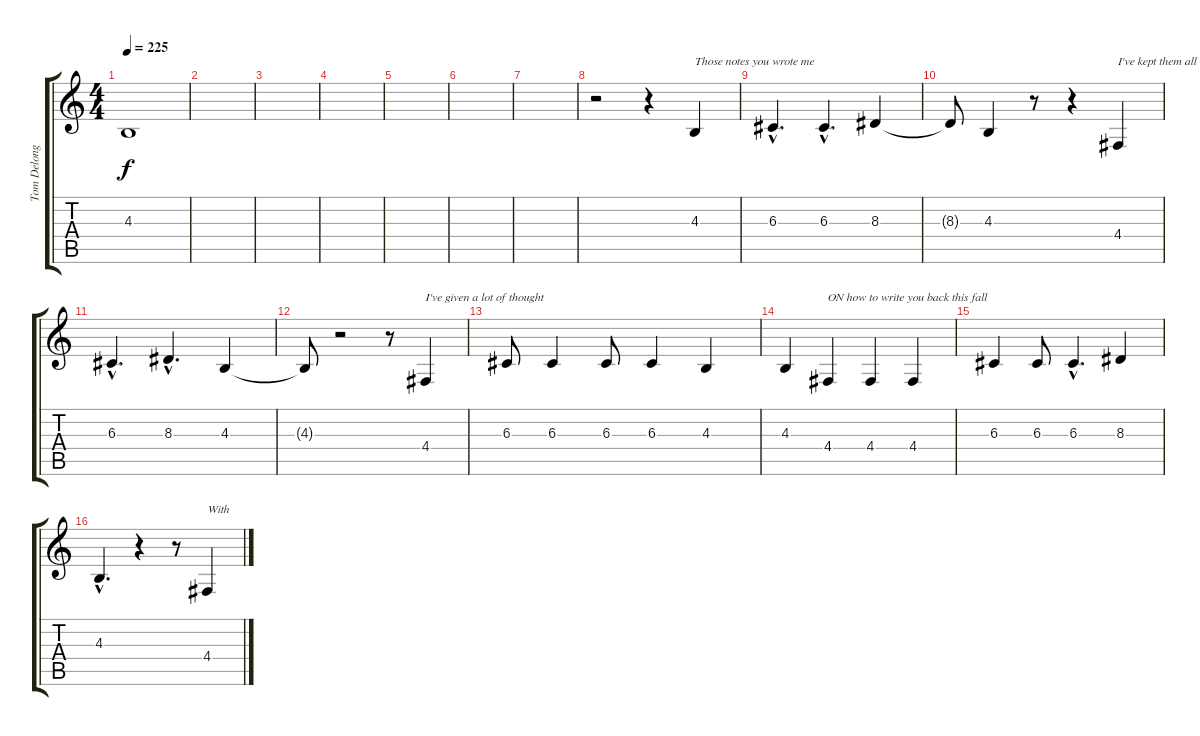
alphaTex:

\track ("Tom Delonge (Voice)" "Tom Delong") {instrument altosax}
\staff {score tabs}
\tuning (E4 B3 G3 D3 A2 E2) {hide}
\ts (4 4)
\tempo 225
\clef g2
\ks c
4.3{t}.1{dy f} |
|
|
|
|
|
|
r.2 r.4 4.3.4{txt "Those notes you wrote me"} |
6.3{hac}.4{d} 6.3{hac}.4{d} 8.3.4 |
8.3{t}.8 4.3.4 r.8 r.4 4.4.4{txt "I've kept them all"} |
6.3{hac}.4{d} 8.3{hac}.4{d} 4.3.4 |
4.3{t}.8 r.2 r.8 4.4.4{txt "I've given a lot of thought "} |
6.3.8 6.3.4 6.3.8 6.3.4 4.3.4 |
4.3.4 4.4.4{txt "ON how to write you back this fall"} 4.4.4 4.4.4 |
6.3.4 6.3.8 6.3{hac}.4{d} 8.3.4 |
4.3{hac}.4{d} r.4 r.8 4.4.4{txt "With"}
